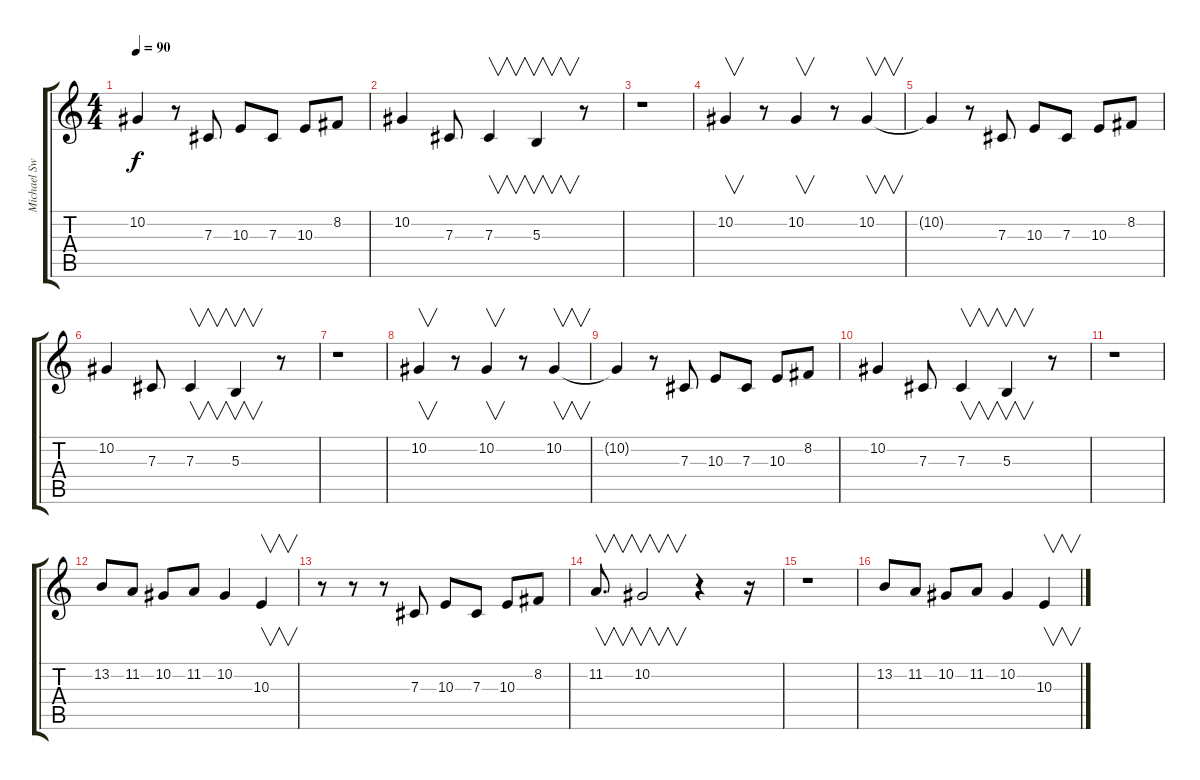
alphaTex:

\track ("Michael Sweet Vocal" "Michael Sw") {instrument voiceoohs}
\staff {score tabs}
\tuning (Eb4 Bb3 Gb3 Db3 Ab2 Db2) {hide}
\ts (4 4)
\tempo 90
\clef g2
\ks c
10.2{t}.4{dy f} r.8 7.3.8 10.3.8 7.3.8 10.3.8 8.2.8 |
10.2.4 7.3.8 7.3.4{v} 5.3.4{v} r.8 |
r.1 |
10.2.4{v} r.8 10.2.4{v} r.8 10.2.4{v} |
10.2{t}.4 r.8 7.3.8 10.3.8 7.3.8 10.3.8 8.2.8 |
10.2.4 7.3.8 7.3.4{v} 5.3.4{v} r.8 |
r.1 |
10.2.4{v} r.8 10.2.4{v} r.8 10.2.4{v} |
10.2{t}.4 r.8 7.3.8 10.3.8 7.3.8 10.3.8 8.2.8 |
10.2.4 7.3.8 7.3.4{v} 5.3.4{v} r.8 |
r.1 |
13.2.8 11.2.8 10.2.8 11.2.8 10.2.4 10.3.4{v} |
r.8 r.8 r.8 7.3.8 10.3.8 7.3.8 10.3.8 8.2.8 |
11.2.8{v d} 10.2.2{v} r.4 r.16 |
r.1 |
13.2.8 11.2.8 10.2.8 11.2.8 10.2.4 10.3.4{v}
